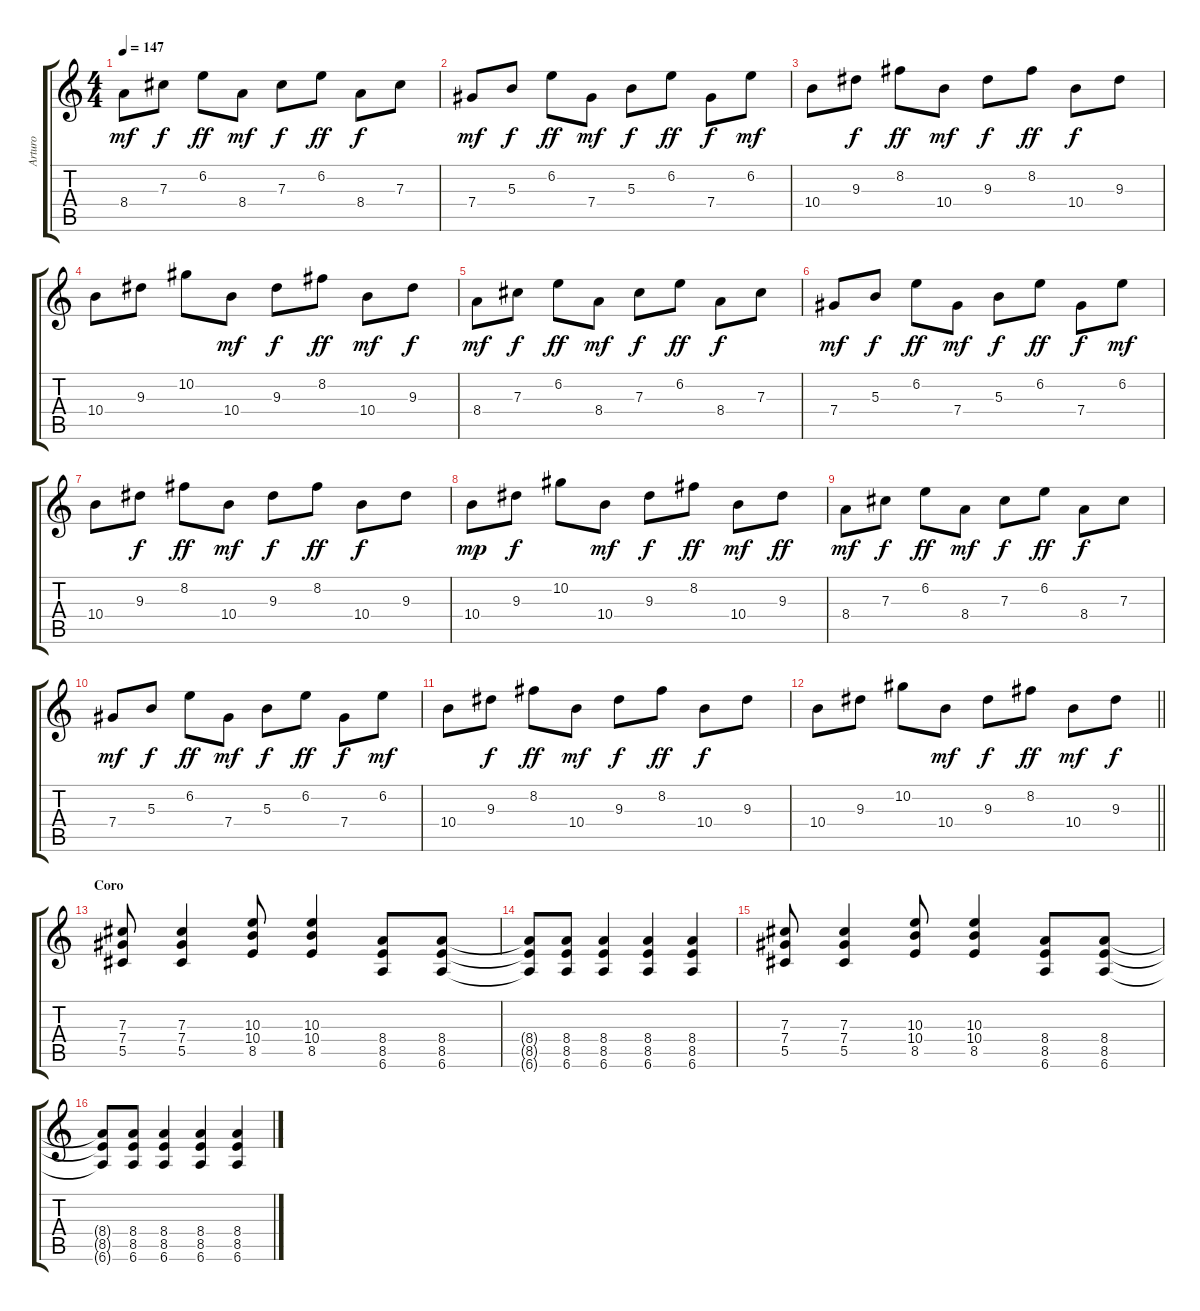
\track ("Arturo" "Arturo") {instrument distortionguitar}
\staff {score tabs}
\tuning (Eb4 Bb3 Gb3 Db3 Ab2 Eb2) {hide}
\ts (4 4)
\tempo 147
\clef g2
\ks c
8.4.8{dy mf} 7.3.8{dy f} 6.2.8{dy ff} 8.4.8{dy mf} 7.3.8{dy f} 6.2.8{dy ff} 8.4.8{dy f} 7.3.8 |
7.4.8{dy mf} 5.3.8{dy f} 6.2.8{dy ff} 7.4.8{dy mf} 5.3.8{dy f} 6.2.8{dy ff} 7.4.8{dy f} 6.2.8{dy mf} |
10.4.8 9.3.8{dy f} 8.2.8{dy ff} 10.4.8{dy mf} 9.3.8{dy f} 8.2.8{dy ff} 10.4.8{dy f} 9.3.8 |
10.4.8 9.3.8 10.2.8 10.4.8{dy mf} 9.3.8{dy f} 8.2.8{dy ff} 10.4.8{dy mf} 9.3.8{dy f} |
8.4.8{dy mf} 7.3.8{dy f} 6.2.8{dy ff} 8.4.8{dy mf} 7.3.8{dy f} 6.2.8{dy ff} 8.4.8{dy f} 7.3.8 |
7.4.8{dy mf} 5.3.8{dy f} 6.2.8{dy ff} 7.4.8{dy mf} 5.3.8{dy f} 6.2.8{dy ff} 7.4.8{dy f} 6.2.8{dy mf} |
10.4.8 9.3.8{dy f} 8.2.8{dy ff} 10.4.8{dy mf} 9.3.8{dy f} 8.2.8{dy ff} 10.4.8{dy f} 9.3.8 |
10.4.8{dy mp} 9.3.8{dy f} 10.2.8 10.4.8{dy mf} 9.3.8{dy f} 8.2.8{dy ff} 10.4.8{dy mf} 9.3.8{dy ff} |
8.4.8{dy mf} 7.3.8{dy f} 6.2.8{dy ff} 8.4.8{dy mf} 7.3.8{dy f} 6.2.8{dy ff} 8.4.8{dy f} 7.3.8 |
7.4.8{dy mf} 5.3.8{dy f} 6.2.8{dy ff} 7.4.8{dy mf} 5.3.8{dy f} 6.2.8{dy ff} 7.4.8{dy f} 6.2.8{dy mf} |
10.4.8 9.3.8{dy f} 8.2.8{dy ff} 10.4.8{dy mf} 9.3.8{dy f} 8.2.8{dy ff} 10.4.8{dy f} 9.3.8 |
\barLineRight lightlight
10.4.8 9.3.8 10.2.8 10.4.8{dy mf} 9.3.8{dy f} 8.2.8{dy ff} 10.4.8{dy mf} 9.3.8{dy f} |
\section ("" "Coro")
(7.3 7.4 5.5).8 (7.3 7.4 5.5).4 (10.3 10.4 8.5).8 (10.3 10.4 8.5).4 (8.4 8.5 6.6).8 (8.4 8.5 6.6).8 |
(8.4{t} 8.5{t} 6.6{t}).8 (8.4 8.5 6.6).8 (8.4 8.5 6.6).4 (8.4 8.5 6.6).4 (8.4 8.5 6.6).4 |
(7.3 7.4 5.5).8 (7.3 7.4 5.5).4 (10.3 10.4 8.5).8 (10.3 10.4 8.5).4 (8.4 8.5 6.6).8 (8.4 8.5 6.6).8 |
(8.4{t} 8.5{t} 6.6{t}).8 (8.4 8.5 6.6).8 (8.4 8.5 6.6).4 (8.4 8.5 6.6).4 (8.4 8.5 6.6).4
